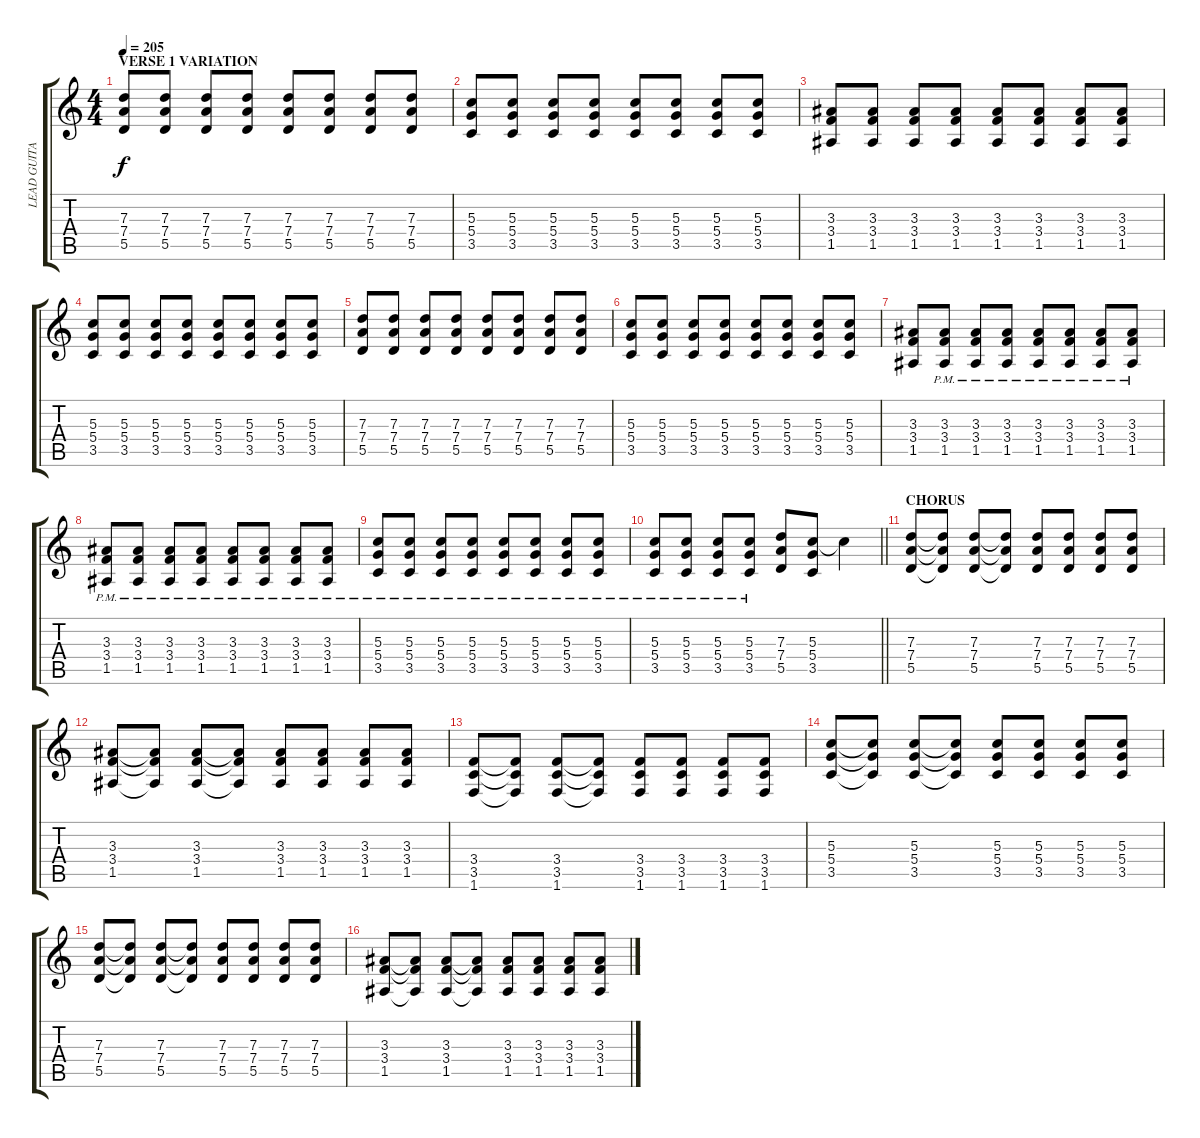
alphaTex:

\track ("LEAD GUITAR" "LEAD GUITA") {instrument overdrivenguitar}
\staff {score tabs}
\tuning (E4 B3 G3 D3 A2 E2) {hide}
\ts (4 4)
\section ("" "VERSE 1 VARIATION")
\tempo 205
\clef g2
\ks c
(7.3 7.4 5.5).8{dy f} (7.3 7.4 5.5).8 (7.3 7.4 5.5).8 (7.3 7.4 5.5).8 (7.3 7.4 5.5).8 (7.3 7.4 5.5).8 (7.3 7.4 5.5).8 (7.3 7.4 5.5).8 |
(5.3 5.4 3.5).8 (5.3 5.4 3.5).8 (5.3 5.4 3.5).8 (5.3 5.4 3.5).8 (5.3 5.4 3.5).8 (5.3 5.4 3.5).8 (5.3 5.4 3.5).8 (5.3 5.4 3.5).8 |
(3.3 3.4 1.5).8 (3.3 3.4 1.5).8 (3.3 3.4 1.5).8 (3.3 3.4 1.5).8 (3.3 3.4 1.5).8 (3.3 3.4 1.5).8 (3.3 3.4 1.5).8 (3.3 3.4 1.5).8 |
(5.3 5.4 3.5).8 (5.3 5.4 3.5).8 (5.3 5.4 3.5).8 (5.3 5.4 3.5).8 (5.3 5.4 3.5).8 (5.3 5.4 3.5).8 (5.3 5.4 3.5).8 (5.3 5.4 3.5).8 |
(7.3 7.4 5.5).8 (7.3 7.4 5.5).8 (7.3 7.4 5.5).8 (7.3 7.4 5.5).8 (7.3 7.4 5.5).8 (7.3 7.4 5.5).8 (7.3 7.4 5.5).8 (7.3 7.4 5.5).8 |
(5.3 5.4 3.5).8 (5.3 5.4 3.5).8 (5.3 5.4 3.5).8 (5.3 5.4 3.5).8 (5.3 5.4 3.5).8 (5.3 5.4 3.5).8 (5.3 5.4 3.5).8 (5.3 5.4 3.5).8 |
(3.3 3.4 1.5).8 (3.3{pm} 3.4{pm} 1.5{pm}).8 (3.3{pm} 3.4{pm} 1.5{pm}).8 (3.3{pm} 3.4{pm} 1.5{pm}).8 (3.3{pm} 3.4{pm} 1.5{pm}).8 (3.3{pm} 3.4{pm} 1.5{pm}).8 (3.3{pm} 3.4{pm} 1.5{pm}).8 (3.3{pm} 3.4{pm} 1.5{pm}).8 |
(3.3{pm} 3.4{pm} 1.5{pm}).8 (3.3{pm} 3.4{pm} 1.5{pm}).8 (3.3{pm} 3.4{pm} 1.5{pm}).8 (3.3{pm} 3.4{pm} 1.5{pm}).8 (3.3{pm} 3.4{pm} 1.5{pm}).8 (3.3{pm} 3.4{pm} 1.5{pm}).8 (3.3{pm} 3.4{pm} 1.5{pm}).8 (3.3{pm} 3.4{pm} 1.5{pm}).8 |
(5.3{pm} 5.4{pm} 3.5{pm}).8 (5.3{pm} 5.4{pm} 3.5{pm}).8 (5.3{pm} 5.4{pm} 3.5{pm}).8 (5.3{pm} 5.4{pm} 3.5{pm}).8 (5.3{pm} 5.4{pm} 3.5{pm}).8 (5.3{pm} 5.4{pm} 3.5{pm}).8 (5.3{pm} 5.4{pm} 3.5{pm}).8 (5.3{pm} 5.4{pm} 3.5{pm}).8 |
\barLineRight lightlight
(5.3{pm} 5.4{pm} 3.5{pm}).8 (5.3{pm} 5.4{pm} 3.5{pm}).8 (5.3{pm} 5.4{pm} 3.5{pm}).8 (5.3{pm} 5.4{pm} 3.5{pm}).8 (7.3 7.4 5.5).8 (5.3 5.4 3.5).8 5.3{t}.4 |
\section ("" "CHORUS")
(7.3 7.4 5.5).8 (7.3{t} 7.4{t} 5.5{t}).8 (7.3 7.4 5.5).8 (7.3{t} 7.4{t} 5.5{t}).8 (7.3 7.4 5.5).8 (7.3 7.4 5.5).8 (7.3 7.4 5.5).8 (7.3 7.4 5.5).8 |
(3.3 3.4 1.5).8 (3.3{t} 3.4{t} 1.5{t}).8 (3.3 3.4 1.5).8 (3.3{t} 3.4{t} 1.5{t}).8 (3.3 3.4 1.5).8 (3.3 3.4 1.5).8 (3.3 3.4 1.5).8 (3.3 3.4 1.5).8 |
(3.4 3.5 1.6).8 (3.4{t} 3.5{t} 1.6{t}).8 (3.4 3.5 1.6).8 (3.4{t} 3.5{t} 1.6{t}).8 (3.4 3.5 1.6).8 (3.4 3.5 1.6).8 (3.4 3.5 1.6).8 (3.4 3.5 1.6).8 |
(5.3 5.4 3.5).8 (5.3{t} 5.4{t} 3.5{t}).8 (5.3 5.4 3.5).8 (5.3{t} 5.4{t} 3.5{t}).8 (5.3 5.4 3.5).8 (5.3 5.4 3.5).8 (5.3 5.4 3.5).8 (5.3 5.4 3.5).8 |
(7.3 7.4 5.5).8 (7.3{t} 7.4{t} 5.5{t}).8 (7.3 7.4 5.5).8 (7.3{t} 7.4{t} 5.5{t}).8 (7.3 7.4 5.5).8 (7.3 7.4 5.5).8 (7.3 7.4 5.5).8 (7.3 7.4 5.5).8 |
(3.3 3.4 1.5).8 (3.3{t} 3.4{t} 1.5{t}).8 (3.3 3.4 1.5).8 (3.3{t} 3.4{t} 1.5{t}).8 (3.3 3.4 1.5).8 (3.3 3.4 1.5).8 (3.3 3.4 1.5).8 (3.3 3.4 1.5).8
